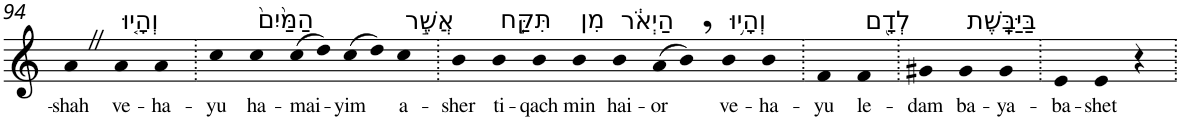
**kern	**text
*part1	*part1
*staff1	*staff1
*I"Piano	*
*I'Pno	*
!!LO:PB:g=z
*clefG2	*
*k[]	*
=94	=94
!	!LO:LY:b
4aZ	-shah
!LO:TX:a:t=וְהָי֤וּ	!
!	!LO:LY:b
4a	ve-
!	!LO:LY:b
4a	-ha-
=95.	=95.
!	!LO:LY:b
4cc	-yu
!LO:TX:a:t=הַמַּ֙יִם֙	!
!	!LO:LY:b
4cc	ha-
!	!LO:LY:b
(>8cc	-mai-
8dd)	.
!	!LO:LY:b
(>8cc	-yim
8dd)	.
!LO:TX:a:t=אֲשֶׁ֣ר	!
!	!LO:LY:b
4cc	a-
=96.	=96.
!	!LO:LY:b
4b	-sher
!LO:TX:a:t=תִּקַּ֣ח	!
!	!LO:LY:b
4b	ti-
!	!LO:LY:b
4b	-qach
!LO:TX:a:t=מִן	!
!	!LO:LY:b
4b	min
!LO:TX:a:t=הַיְאֹ֔ר	!
!	!LO:LY:b
4b	hai-
!	!LO:LY:b
(>8a	-or
8b,)	.
!LO:TX:a:t=וְהָי֥וּ	!
!	!LO:LY:b
4b	ve-
!	!LO:LY:b
4b	-ha-
=97.	=97.
!	!LO:LY:b
4f	-yu
!LO:TX:a:t=לְדָ֖ם	!
!	!LO:LY:b
4f	le-
=98.	=98.
!	!LO:LY:b
4g#X	-dam
!LO:TX:a:t=בַּיַּבָּֽשֶׁת	!
!	!LO:LY:b
4g#	ba-
!	!LO:LY:b
4g#	-ya-
=99.	=99.
!	!LO:LY:b
4e	-ba-
!	!LO:LY:b
4e	-shet
4r	.
=.	=.
*-	*-
